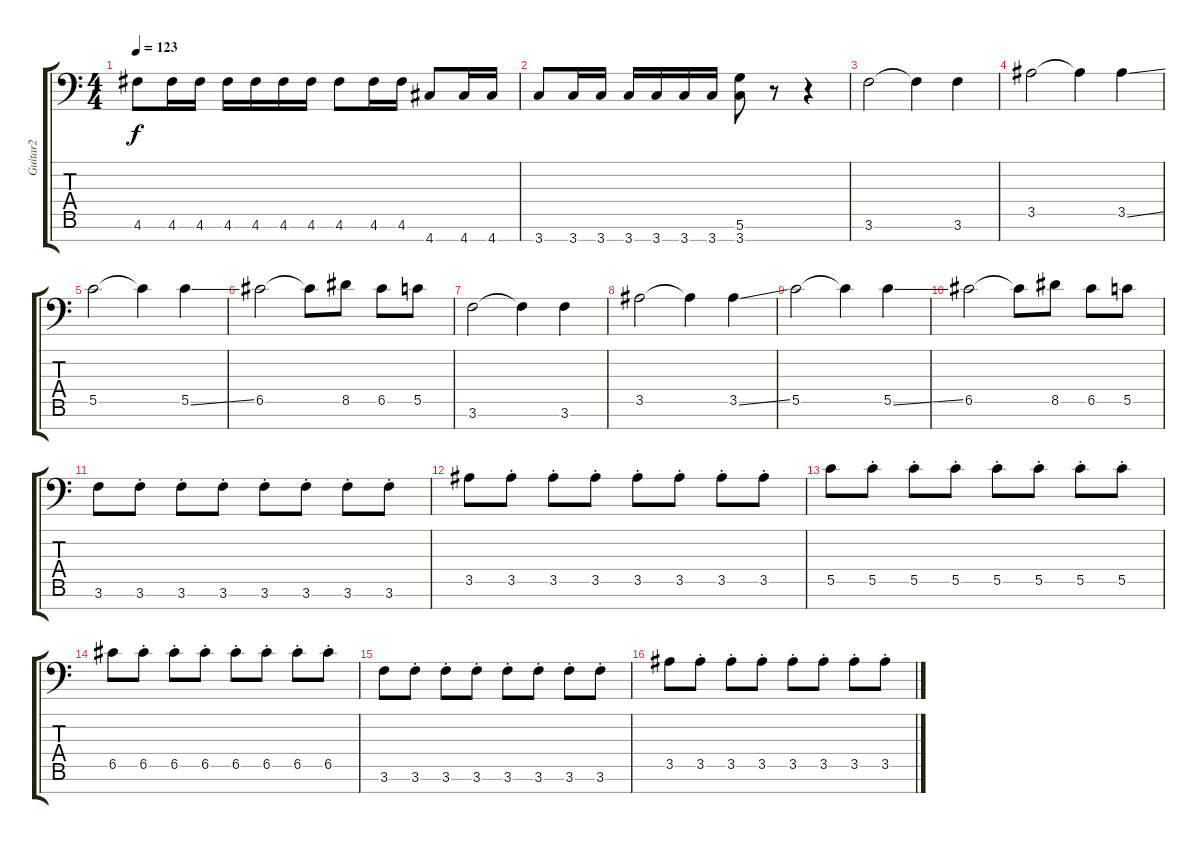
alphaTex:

\track ("Guitar2" "Guitar2") {instrument distortionguitar}
\staff {score tabs}
\tuning (D4 A3 F3 C3 G2 D2 A1) {hide}
\ts (4 4)
\tempo 123
\clef f4
\ks c
4.6.8{dy f} 4.6.16 4.6.16 4.6.16 4.6.16 4.6.16 4.6.16 4.6.8 4.6.16 4.6.16 4.7.8 4.7.16 4.7.16 |
3.7.8 3.7.16 3.7.16 3.7.16 3.7.16 3.7.16 3.7.16 (5.6 3.7).8 r.8 r.4 |
3.6.2 3.6{t}.4 3.6.4 |
3.5.2 3.5{t}.4 3.5{ss}.4 |
5.5.2 5.5{t}.4 5.5{ss}.4 |
6.5.2 6.5{t}.8 8.5.8 6.5.8 5.5.8 |
3.6.2 3.6{t}.4 3.6.4 |
3.5.2 3.5{t}.4 3.5{ss}.4 |
5.5.2 5.5{t}.4 5.5{ss}.4 |
6.5.2 6.5{t}.8 8.5.8 6.5.8 5.5.8 |
3.6.8 3.6{st}.8 3.6{st}.8 3.6{st}.8 3.6{st}.8 3.6{st}.8 3.6{st}.8 3.6{st}.8 |
3.5.8 3.5{st}.8 3.5{st}.8 3.5{st}.8 3.5{st}.8 3.5{st}.8 3.5{st}.8 3.5{st}.8 |
5.5.8 5.5{st}.8 5.5{st}.8 5.5{st}.8 5.5{st}.8 5.5{st}.8 5.5{st}.8 5.5{st}.8 |
6.5.8 6.5{st}.8 6.5{st}.8 6.5{st}.8 6.5{st}.8 6.5{st}.8 6.5{st}.8 6.5{st}.8 |
3.6.8 3.6{st}.8 3.6{st}.8 3.6{st}.8 3.6{st}.8 3.6{st}.8 3.6{st}.8 3.6{st}.8 |
3.5.8 3.5{st}.8 3.5{st}.8 3.5{st}.8 3.5{st}.8 3.5{st}.8 3.5{st}.8 3.5{st}.8
